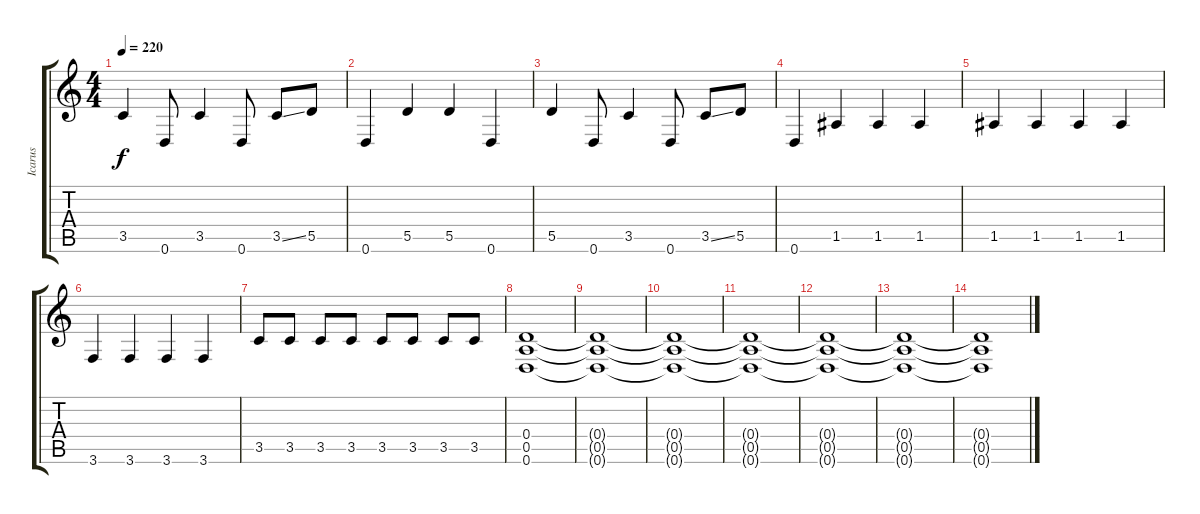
\track ("Icarus" "Icarus") {instrument distortionguitar}
\staff {score tabs}
\tuning (E4 B3 G3 D3 A2 D2) {hide}
\ts (4 4)
\tempo 220
\clef g2
\ks c
3.5.4{dy f} 0.6.8 3.5.4 0.6.8 3.5{ss}.8 5.5.8 |
0.6.4 5.5.4 5.5.4 0.6.4 |
5.5.4 0.6.8 3.5.4 0.6.8 3.5{ss}.8 5.5.8 |
0.6.4 1.5.4 1.5.4 1.5.4 |
1.5.4 1.5.4 1.5.4 1.5.4 |
3.6.4 3.6.4 3.6.4 3.6.4 |
3.5.8 3.5.8 3.5.8 3.5.8 3.5.8 3.5.8 3.5.8 3.5.8 |
(0.4 0.5 0.6).1 |
(0.4{t} 0.5{t} 0.6{t}).1 |
(0.4{t} 0.5{t} 0.6{t}).1 |
(0.4{t} 0.5{t} 0.6{t}).1 |
(0.4{t} 0.5{t} 0.6{t}).1 |
(0.4{t} 0.5{t} 0.6{t}).1 |
(0.4{t} 0.5{t} 0.6{t}).1
